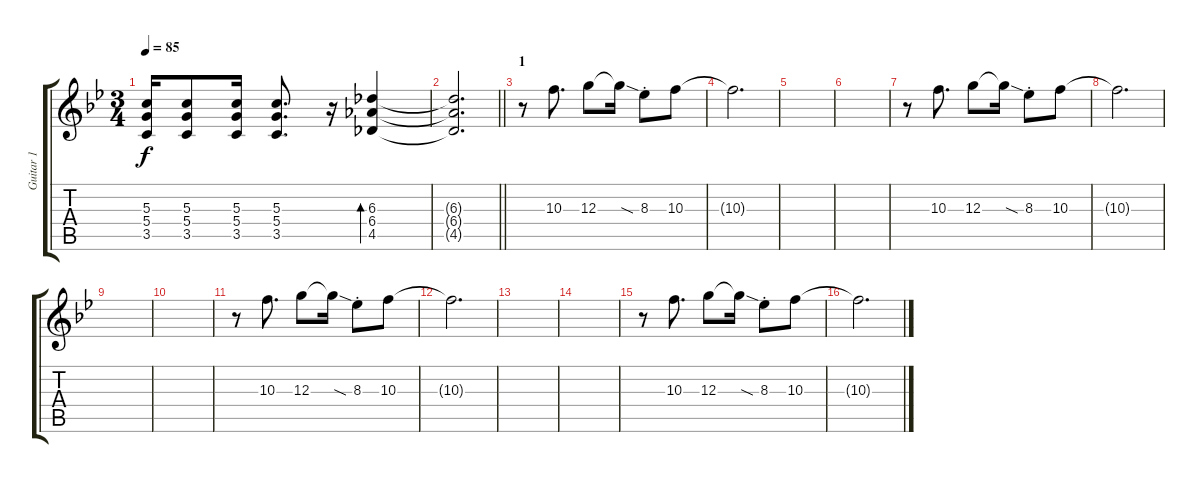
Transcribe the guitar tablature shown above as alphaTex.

\track ("Guitar 1" "Guitar 1") {instrument electricguitarclean}
\staff {score tabs}
\tuning (E4 B3 G3 D3 A2 D2) {hide}
\ts (3 4)
\tempo 85
\clef g2
\ks bb
(5.3 5.4 3.5).16{dy f} (5.3 5.4 3.5).8 (5.3 5.4 3.5).16 (5.3 5.4 3.5).8{d} r.16 (6.3 6.4 4.5).4{bd 120} |
\barLineRight lightlight
(6.3{t} 6.4{t} 4.5{t}).2{d} |
\section ("" "1")
r.8{volume 15 balance 0} 10.3.8{d} 12.3.8 12.3{sod t}.16 8.3{st}.8 10.3.8 |
10.3{t}.2{d} |
|
|
r.8 10.3.8{d} 12.3.8 12.3{sod t}.16 8.3{st}.8 10.3.8 |
10.3{t}.2{d} |
|
|
r.8 10.3.8{d} 12.3.8 12.3{sod t}.16 8.3{st}.8 10.3.8 |
10.3{t}.2{d} |
|
|
r.8 10.3.8{d} 12.3.8 12.3{sod t}.16 8.3{st}.8 10.3.8 |
10.3{t}.2{d}
